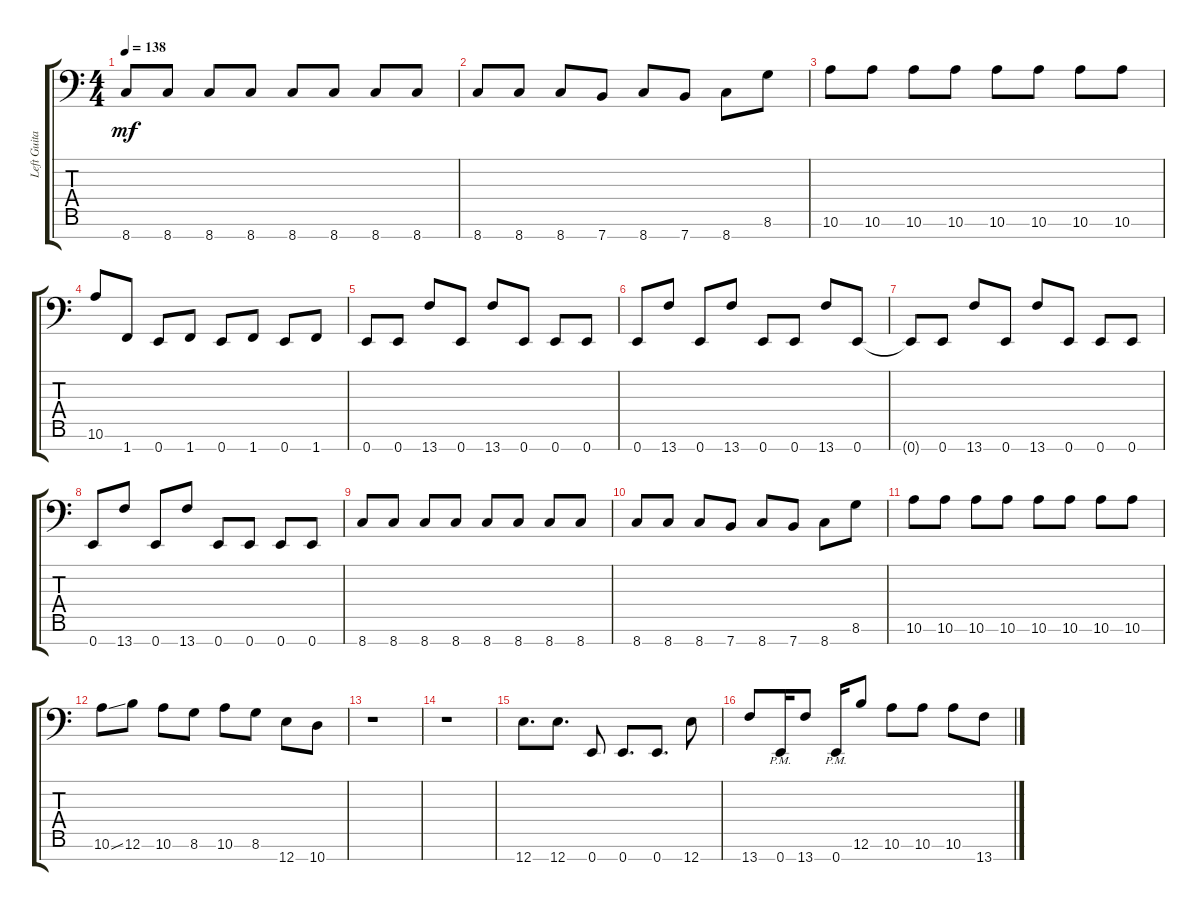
\track ("Left Guitar" "Left Guita") {instrument distortionguitar}
\staff {score tabs}
\tuning (B3 Gb3 Db3 A2 E2 B1 E1) {hide}
\ts (4 4)
\tempo 138
\clef f4
\ks c
8.7.8{dy mf} 8.7.8 8.7.8 8.7.8 8.7.8 8.7.8 8.7.8 8.7.8 |
8.7.8 8.7.8 8.7.8 7.7.8 8.7.8 7.7.8 8.7.8 8.6.8 |
10.6.8 10.6.8 10.6.8 10.6.8 10.6.8 10.6.8 10.6.8 10.6.8 |
10.6.8 1.7.8 0.7.8 1.7.8 0.7.8 1.7.8 0.7.8 1.7.8 |
0.7.8 0.7.8 13.7.8 0.7.8 13.7.8 0.7.8 0.7.8 0.7.8 |
0.7.8 13.7.8 0.7.8 13.7.8 0.7.8 0.7.8 13.7.8 0.7.8 |
0.7{t}.8 0.7.8 13.7.8 0.7.8 13.7.8 0.7.8 0.7.8 0.7.8 |
0.7.8 13.7.8 0.7.8 13.7.8 0.7.8 0.7.8 0.7.8 0.7.8 |
8.7.8 8.7.8 8.7.8 8.7.8 8.7.8 8.7.8 8.7.8 8.7.8 |
8.7.8 8.7.8 8.7.8 7.7.8 8.7.8 7.7.8 8.7.8 8.6.8 |
10.6.8 10.6.8 10.6.8 10.6.8 10.6.8 10.6.8 10.6.8 10.6.8 |
10.6{ss}.8 12.6.8 10.6.8 8.6.8 10.6.8 8.6.8 12.7.8 10.7.8 |
r.1 |
r.1 |
12.7.8{d} 12.7.8{d} 0.7.8 0.7.8{d} 0.7.8{d} 12.7.8 |
13.7.8 0.7{pm}.16 13.7.8 0.7{pm}.16 12.6.8 10.6.8 10.6.8 10.6.8 13.7.8
